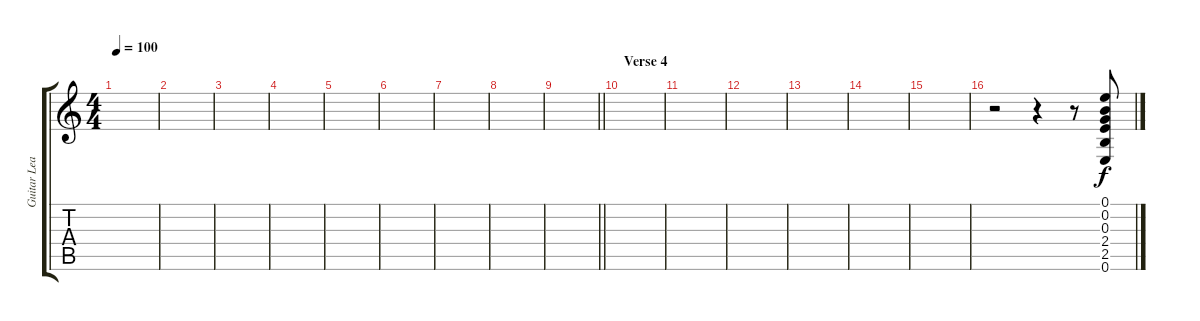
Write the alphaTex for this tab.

\track ("Guitar Lead (Abe)" "Guitar Lea") {instrument distortionguitar}
\staff {score tabs}
\tuning (E4 B3 G3 D3 A2 E2) {hide}
\ts (4 4)
\tempo 100
\clef g2
\ks c
|
|
|
|
|
|
|
|
\barLineRight lightlight
|
\section ("" "Verse 4")
|
|
|
|
|
|
r.2 r.4 r.8 (0.1 0.2 0.3 2.4 2.5 0.6).8
